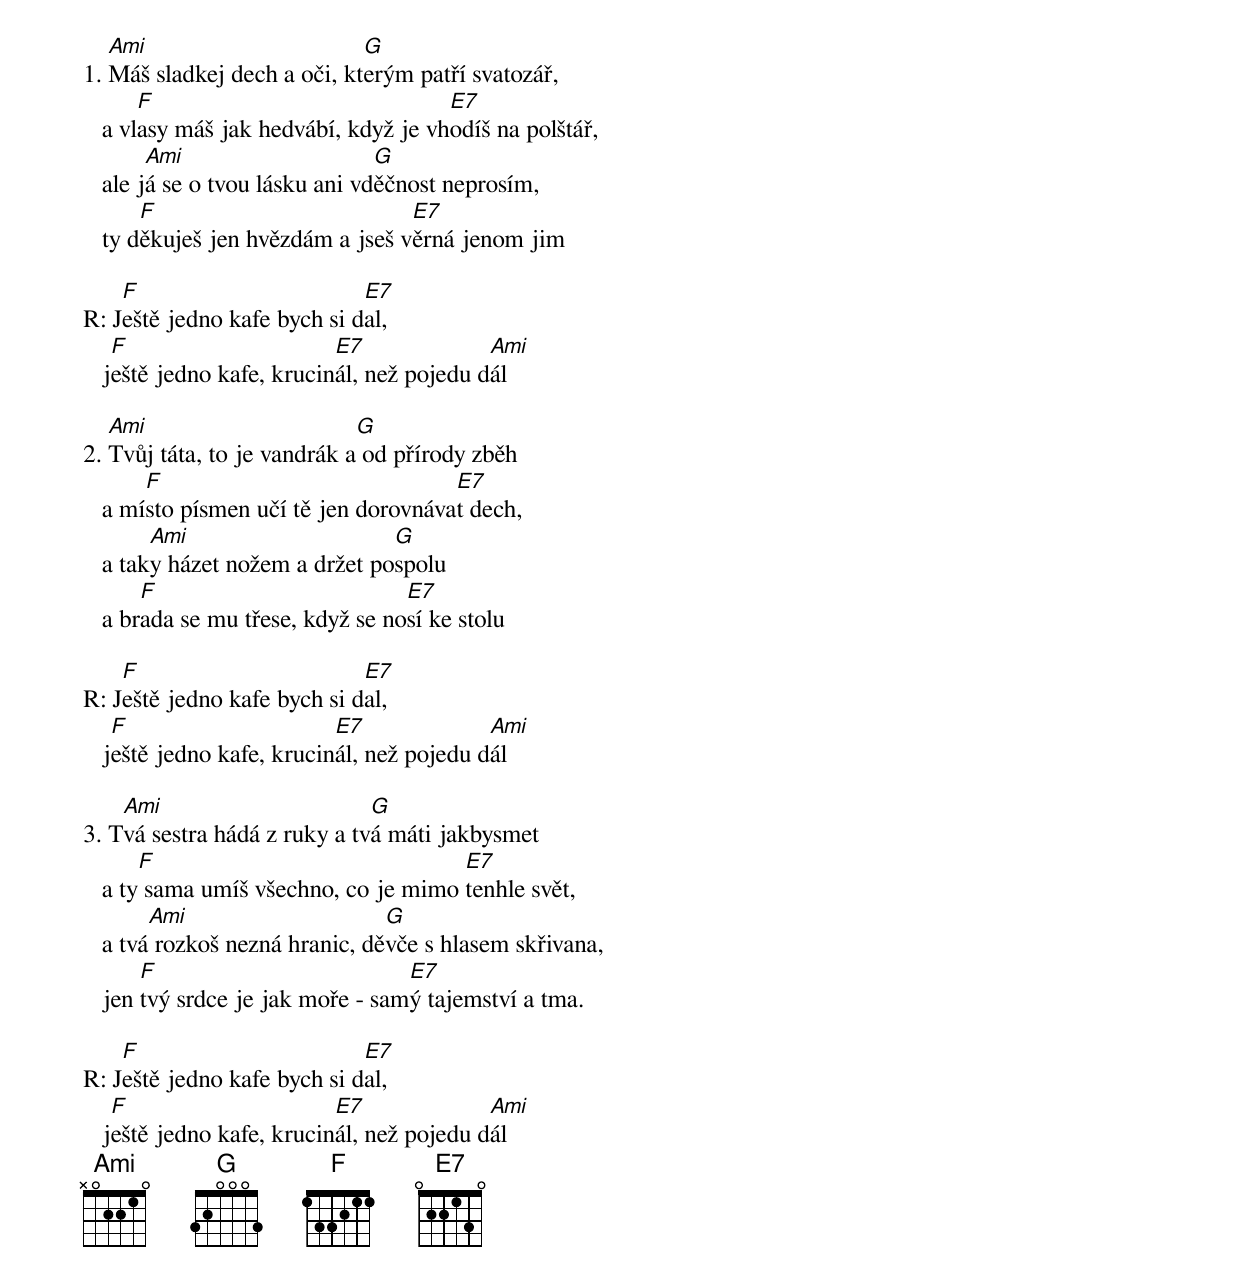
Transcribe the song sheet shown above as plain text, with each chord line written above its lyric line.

   Ami                       G
1. Máš sladkej dech a oči, kterým patří svatozář,
       F                              E7
   a vlasy máš jak hedvábí, když je vhodíš na polštář,
        Ami                     G
   ale já se o tvou lásku ani vděčnost neprosím,
       F                          E7
   ty děkuješ jen hvězdám a jseš věrná jenom jim

    F                        E7
R: Ještě jedno kafe bych si dal,
    F                      E7              Ami
   ještě jedno kafe, krucinál, než pojedu dál

   Ami                       G
2. Tvůj táta, to je vandrák a od přírody zběh
       F                              E7
   a místo písmen učí tě jen dorovnávat dech,
        Ami                     G
   a taky házet nožem a držet pospolu
       F                          E7
   a brada se mu třese, když se nosí ke stolu

    F                        E7
R: Ještě jedno kafe bych si dal,
    F                      E7              Ami
   ještě jedno kafe, krucinál, než pojedu dál

    Ami                       G
3. Tvá sestra hádá z ruky a tvá máti jakbysmet
       F                              E7
   a ty sama umíš všechno, co je mimo tenhle svět,
        Ami                     G
   a tvá rozkoš nezná hranic, děvče s hlasem skřivana,
       F                          E7
   jen tvý srdce je jak moře - samý tajemství a tma.

    F                        E7
R: Ještě jedno kafe bych si dal,
    F                      E7              Ami
   ještě jedno kafe, krucinál, než pojedu dál
